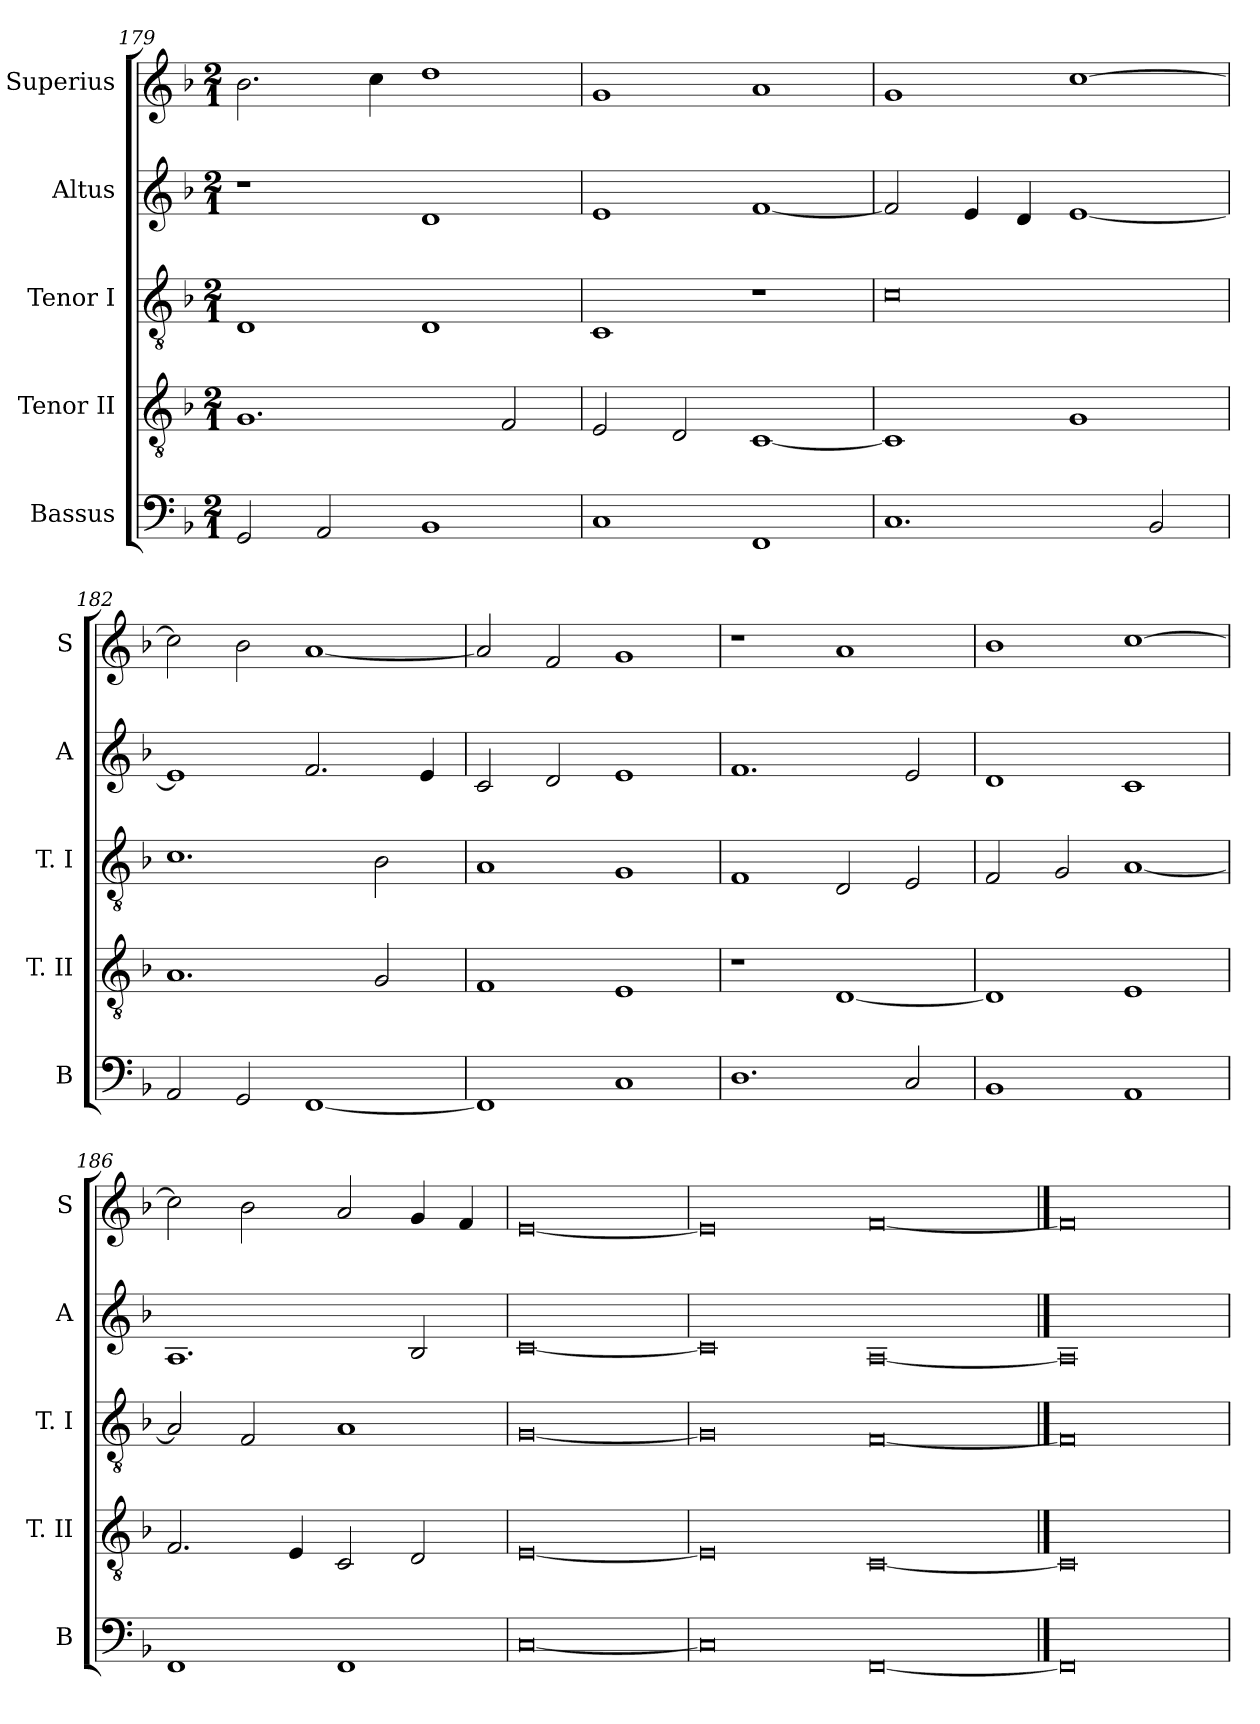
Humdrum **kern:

**kern	**kern	**kern	**kern	**kern
*part5	*part4	*part3	*part2	*part1
*staff5	*staff4	*staff3	*staff2	*staff1
*I"Bassus	*I"Tenor II	*I"Tenor I	*I"Altus	*I"Superius
*I'B	*I'T. II	*I'T. I	*I'A	*I'S
*clefF4	*clefGv2	*clefGv2	*clefG2	*clefG2
*k[b-]	*k[b-]	*k[b-]	*k[b-]	*k[b-]
*F:	*F:	*F:	*F:	*F:
*M2/1	*M2/1	*M2/1	*M2/1	*M2/1
=179	=179	=179	=179	=179
2GG	1.G	1D	1r	2.b-
2AA	.	.	.	.
.	.	.	.	4cc
1BB-	.	1D	1d	1dd
.	2F	.	.	.
=180	=180	=180	=180	=180
1C	2E	1C	1e	1g
.	2D	.	.	.
1FF	[1C	1r	[1f	1a
=181	=181	=181	=181	=181
1.C	1C]	0c	2f]	1g
.	.	.	4e	.
.	.	.	4d	.
.	1G	.	[1e	[1cc
2BB-	.	.	.	.
=182	=182	=182	=182	=182
2AA	1.A	1.c	1e]	2cc]
2GG	.	.	.	2b-
[1FF	.	.	2.f	[1a
.	2G	2B-	.	.
.	.	.	4e	.
=183	=183	=183	=183	=183
1FF]	1F	1A	2c	2a]
.	.	.	2d	2f
1C	1E	1G	1e	1g
=184	=184	=184	=184	=184
1.D	1r	1F	1.f	1r
.	[1D	2D	.	1a
2C	.	2E	2e	.
=185	=185	=185	=185	=185
1BB-	1D]	2F	1d	1b-
.	.	2G	.	.
1AA	1E	[1A	1c	[1cc
=186	=186	=186	=186	=186
1FF	2.F	2A]	1.A	2cc]
.	.	2F	.	2b-
.	4E	.	.	.
1FF	2C	1A	.	2a
.	2D	.	2B-	4g
.	.	.	.	4f
=	=	=	=	=
[0C	[0E	[0G	[0c	[0e
=	=	=	=	=
0C]	0E]	0G]	0c]	0e]
[0FF	[0C	[0F	[0A	[0f
==1	==1	==1	==1	==1
0FF]	0C]	0F]	0A]	0f]
=	=	=	=	=
*-	*-	*-	*-	*-
